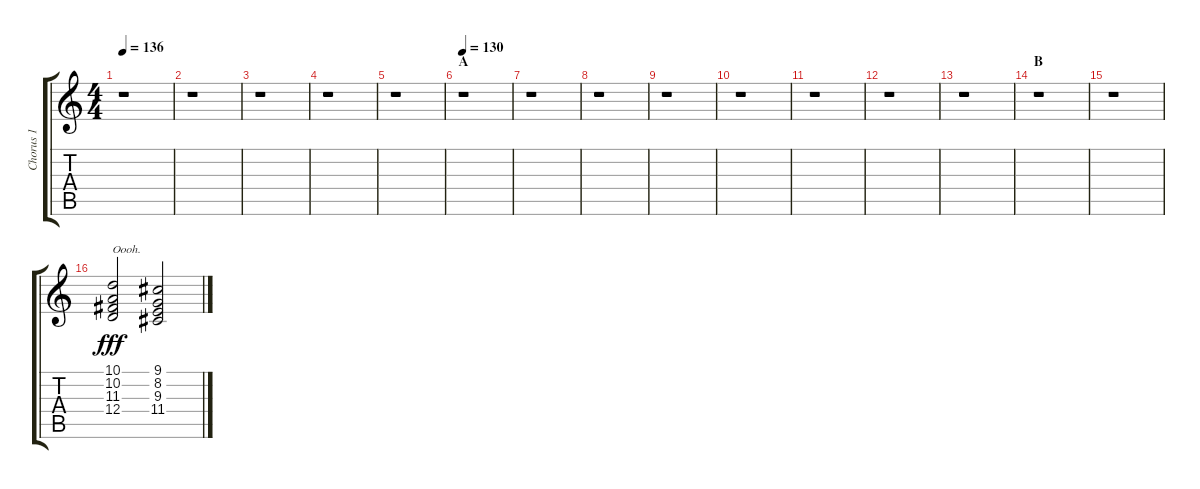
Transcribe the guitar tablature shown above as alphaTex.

\track ("Chorus 1" "Chorus 1") {instrument synthvoice}
\staff {score tabs}
\tuning (E4 B3 G3 D3 A2 E2) {hide}
\ts (4 4)
\tempo 136
\clef g2
\ks c
r.1{dy fff instrument synthvoice} |
r.1 |
r.1 |
r.1 |
r.1 |
\section ("" "A")
\tempo 130
r.1 |
r.1 |
r.1 |
r.1 |
r.1 |
r.1 |
r.1 |
r.1 |
\section ("" "B")
r.1 |
r.1 |
(10.1 10.2 11.3 12.4).2{txt "Oooh."} (9.1 8.2 9.3 11.4).2
